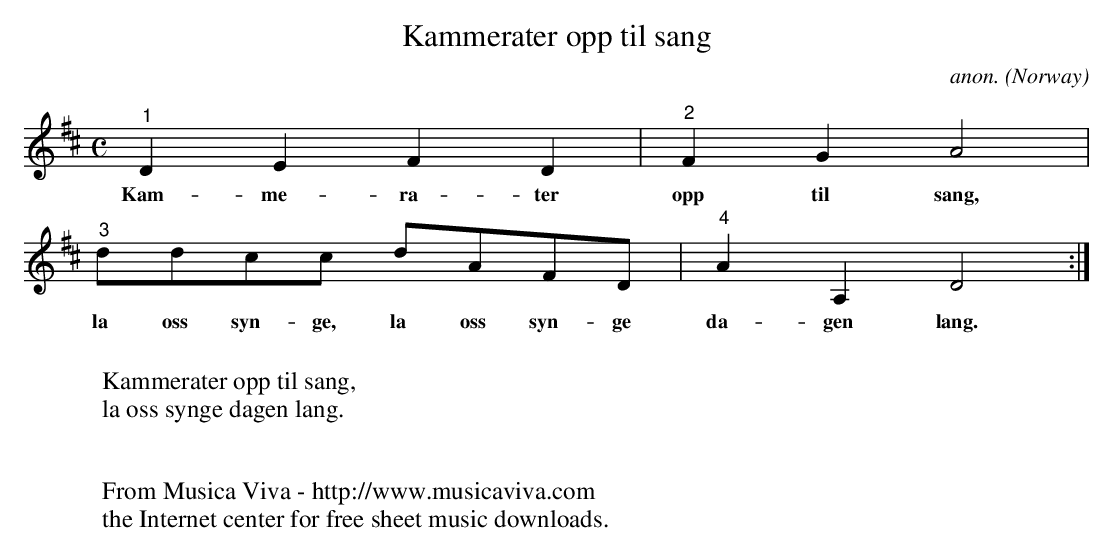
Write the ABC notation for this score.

X:1
T:Kammerater opp til sang
C:anon.
O:Norway
M:C
L:1/8
K:D
"^1"D2E2F2D2|"^2"F2G2A4|
w: Kam-me-ra-ter opp til sang,
"^3"ddcc dAFD|"^4"A2A,2 D4:|
w:la oss syn-ge, la oss syn-ge da-gen lang.
W:
W:Kammerater opp til sang,
W:la oss synge dagen lang.
W:
W:
W:  From Musica Viva - http://www.musicaviva.com
W:  the Internet center for free sheet music downloads.
